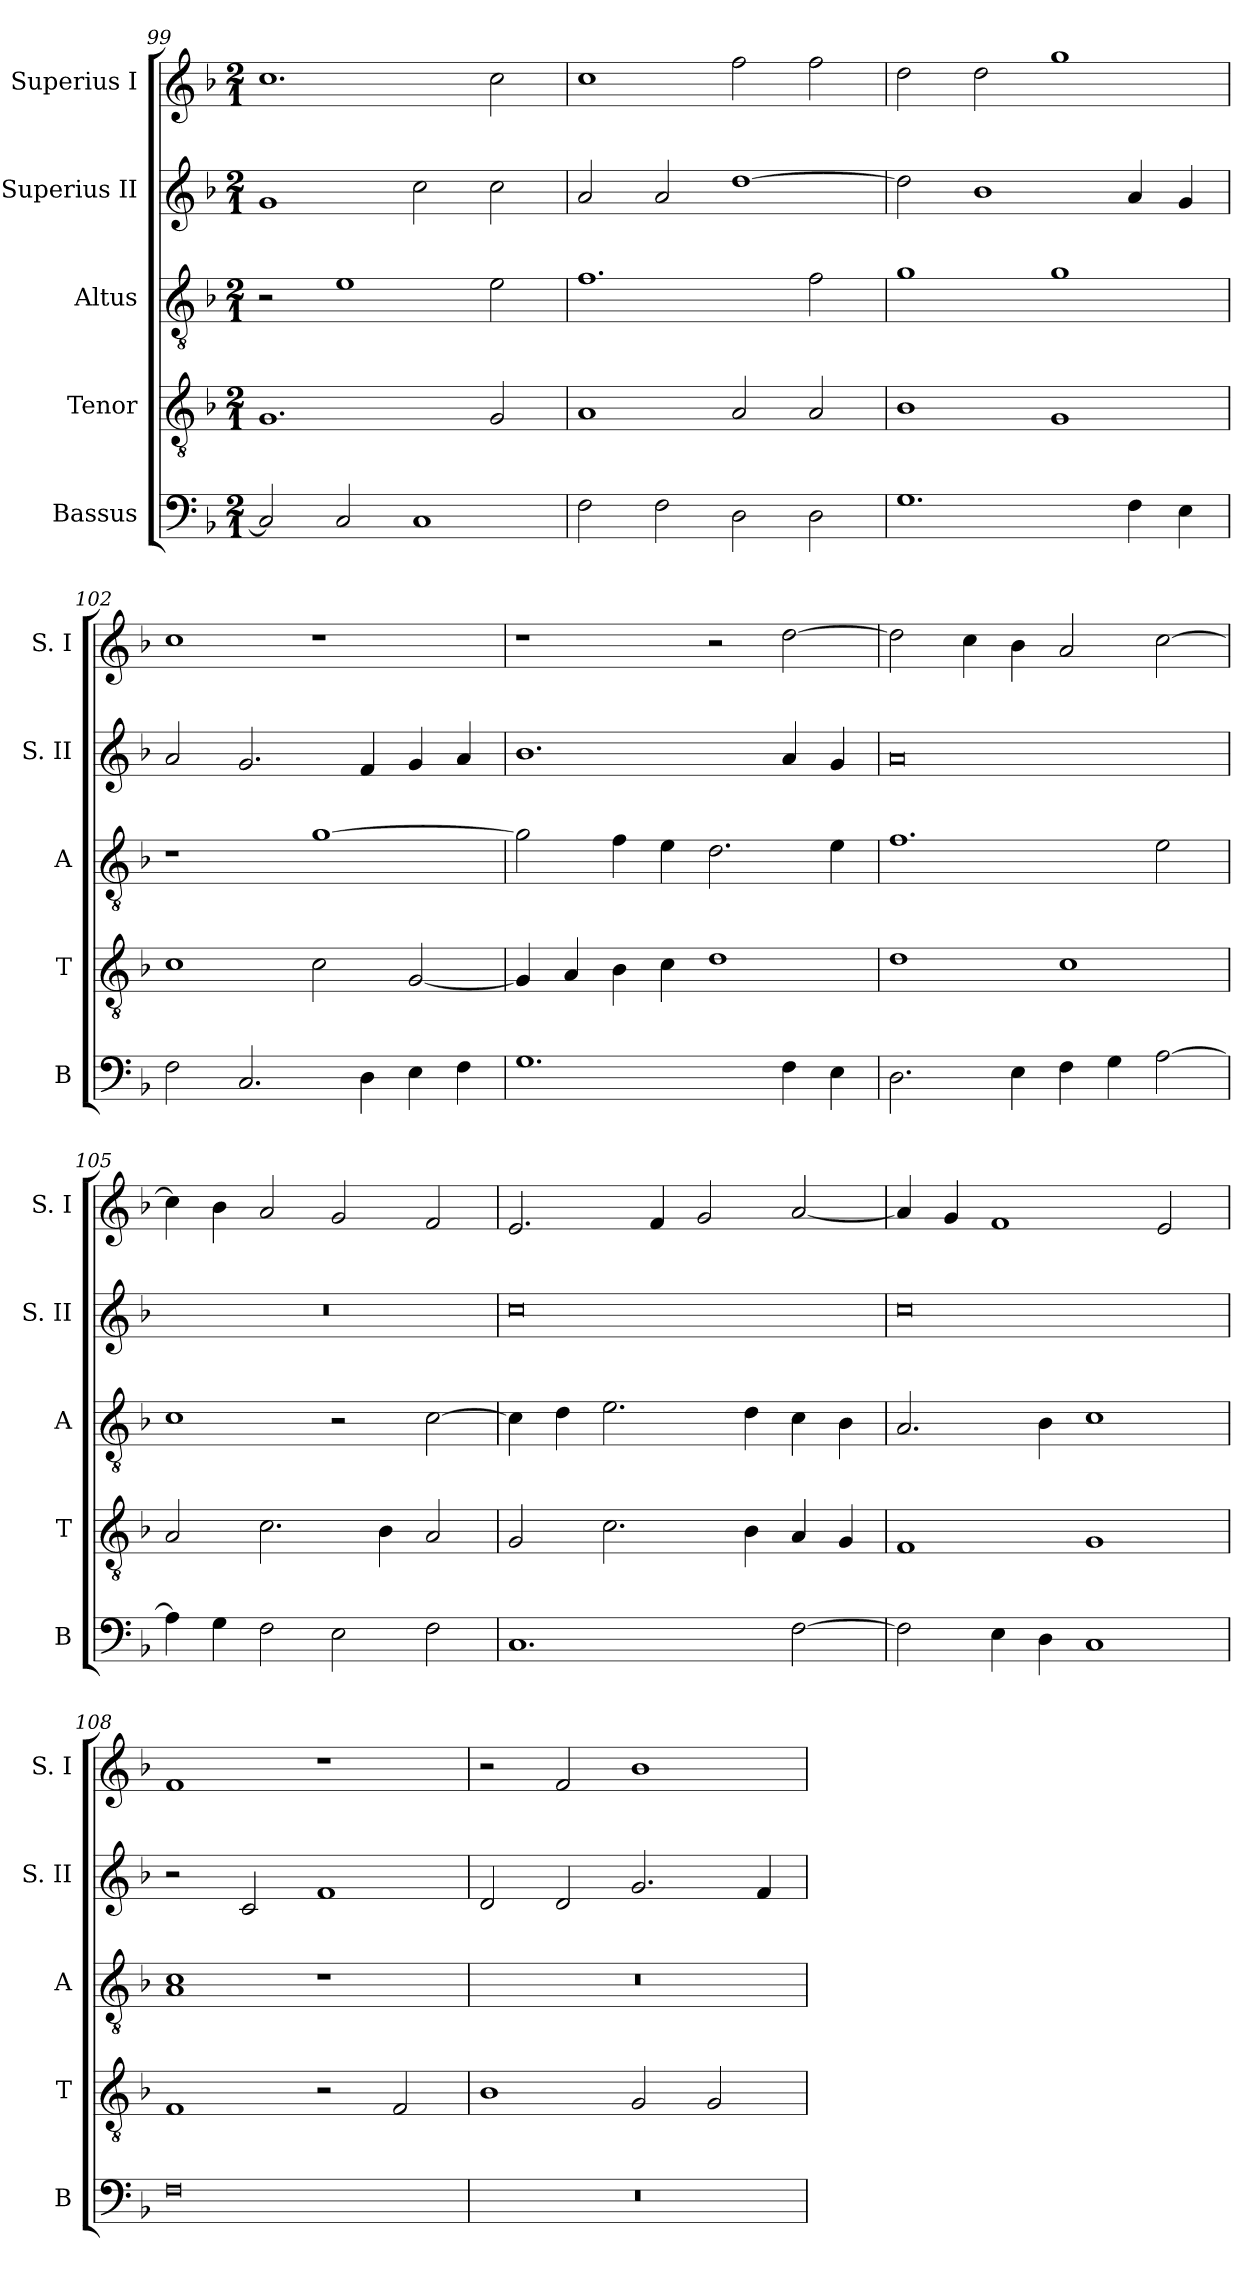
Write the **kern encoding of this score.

**kern	**kern	**kern	**kern	**kern
*part5	*part4	*part3	*part2	*part1
*staff5	*staff4	*staff3	*staff2	*staff1
*I"Bassus	*I"Tenor	*I"Altus	*I"Superius II	*I"Superius I
*I'B	*I'T	*I'A	*I'S. II	*I'S. I
*clefF4	*clefGv2	*clefGv2	*clefG2	*clefG2
*k[b-]	*k[b-]	*k[b-]	*k[b-]	*k[b-]
*F:	*F:	*F:	*F:	*F:
*M2/1	*M2/1	*M2/1	*M2/1	*M2/1
=99	=99	=99	=99	=99
2C]	1.G	2r	1g	1.cc
2C	.	1e	.	.
1C	.	.	2cc	.
.	2G	2e	2cc	2cc
=100	=100	=100	=100	=100
2F	1A	1.f	2a	1cc
2F	.	.	2a	.
2D	2A	.	[1dd	2ff
2D	2A	2f	.	2ff
=101	=101	=101	=101	=101
1.G	1B-	1g	2dd]	2dd
.	.	.	1b-	2dd
.	1G	1g	.	1gg
4F	.	.	4a	.
4E	.	.	4g	.
=102	=102	=102	=102	=102
2F	1c	1r	2a	1cc
2.C	.	.	2.g	.
.	2c	[1g	.	1r
4D	.	.	4f	.
4E	[2G	.	4g	.
4F	.	.	4a	.
=103	=103	=103	=103	=103
1.G	4G]	2g]	1.b-	1r
.	4A	.	.	.
.	4B-	4f	.	.
.	4c	4e	.	.
.	1d	2.d	.	2r
4F	.	.	4a	[2dd
4E	.	4e	4g	.
=104	=104	=104	=104	=104
2.D	1d	1.f	0a	2dd]
.	.	.	.	4cc
4E	.	.	.	4b-
4F	1c	.	.	2a
4G	.	.	.	.
[2A	.	2e	.	[2cc
=105	=105	=105	=105	=105
4A]	2A	1c	0r	4cc]
4G	.	.	.	4b-
2F	2.c	.	.	2a
2E	.	2r	.	2g
.	4B-	.	.	.
2F	2A	[2c	.	2f
=106	=106	=106	=106	=106
1.C	2G	4c]	0cc	2.e
.	.	4d	.	.
.	2.c	2.e	.	.
.	.	.	.	4f
.	.	.	.	2g
.	4B-	4d	.	.
[2F	4A	4c	.	[2a
.	4G	4B-	.	.
=107	=107	=107	=107	=107
2F]	1F	2.A	0cc	4a]
.	.	.	.	4g
4E	.	.	.	1f
4D	.	4B-	.	.
1C	1G	1c	.	.
.	.	.	.	2e
=108	=108	=108	=108	=108
0F	1F	1A 1c	2r	1f
.	.	.	2c	.
.	2r	1r	1f	1r
.	2F	.	.	.
=109	=109	=109	=109	=109
0r	1B-	0r	2d	2r
.	.	.	2d	2f
.	2G	.	2.g	1b-
.	2G	.	.	.
.	.	.	4f	.
=	=	=	=	=
*-	*-	*-	*-	*-
